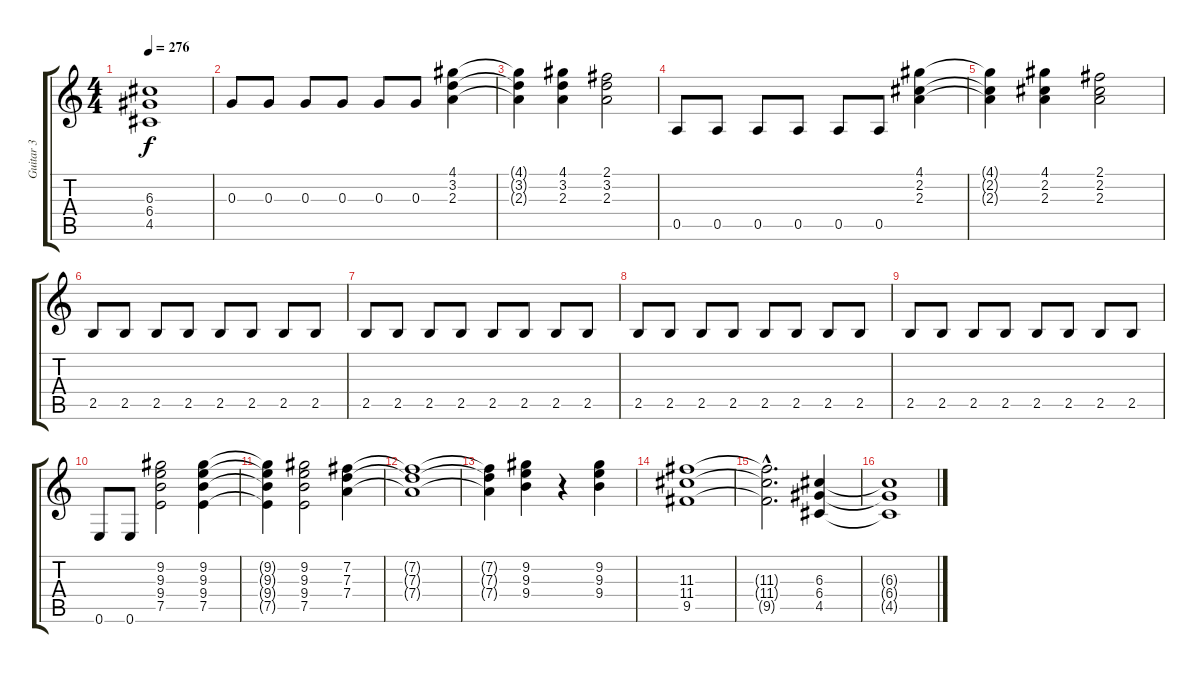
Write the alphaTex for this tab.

\track ("Guitar 3" "Guitar 3") {instrument distortionguitar}
\staff {score tabs}
\tuning (E4 B3 G3 D3 A2 E2) {hide}
\ts (4 4)
\tempo 276
\clef g2
\ks c
(6.3{t} 6.4{t} 4.5{t}).1{dy f} |
0.3.8 0.3.8 0.3.8 0.3.8 0.3.8 0.3.8 (4.1 3.2 2.3).4 |
(4.1{t} 3.2{t} 2.3{t}).4 (4.1 3.2 2.3).4 (2.1 3.2 2.3).2 |
0.5.8 0.5.8 0.5.8 0.5.8 0.5.8 0.5.8 (4.1 2.2 2.3).4 |
(4.1{t} 2.2{t} 2.3{t}).4 (4.1 2.2 2.3).4 (2.1 2.2 2.3).2 |
2.5.8 2.5.8 2.5.8 2.5.8 2.5.8 2.5.8 2.5.8 2.5.8 |
2.5.8 2.5.8 2.5.8 2.5.8 2.5.8 2.5.8 2.5.8 2.5.8 |
2.5.8 2.5.8 2.5.8 2.5.8 2.5.8 2.5.8 2.5.8 2.5.8 |
2.5.8 2.5.8 2.5.8 2.5.8 2.5.8 2.5.8 2.5.8 2.5.8 |
0.6.8 0.6.8 (9.2 9.3 9.4 7.5).2 (9.2 9.3 9.4 7.5).4 |
(9.2{t} 9.3{t} 9.4{t} 7.5{t}).4 (9.2 9.3 9.4 7.5).2 (7.2 7.3 7.4).4 |
(7.2{t} 7.3{t} 7.4{t}).1 |
(7.2{t} 7.3{t} 7.4{t}).4 (9.2 9.3 9.4).4 r.4 (9.2 9.3 9.4).4 |
(11.3 11.4 9.5).1 |
(11.3{hac t} 11.4{hac t} 9.5{hac t}).2{d} (6.3 6.4 4.5).4 |
(6.3{t} 6.4{t} 4.5{t}).1
